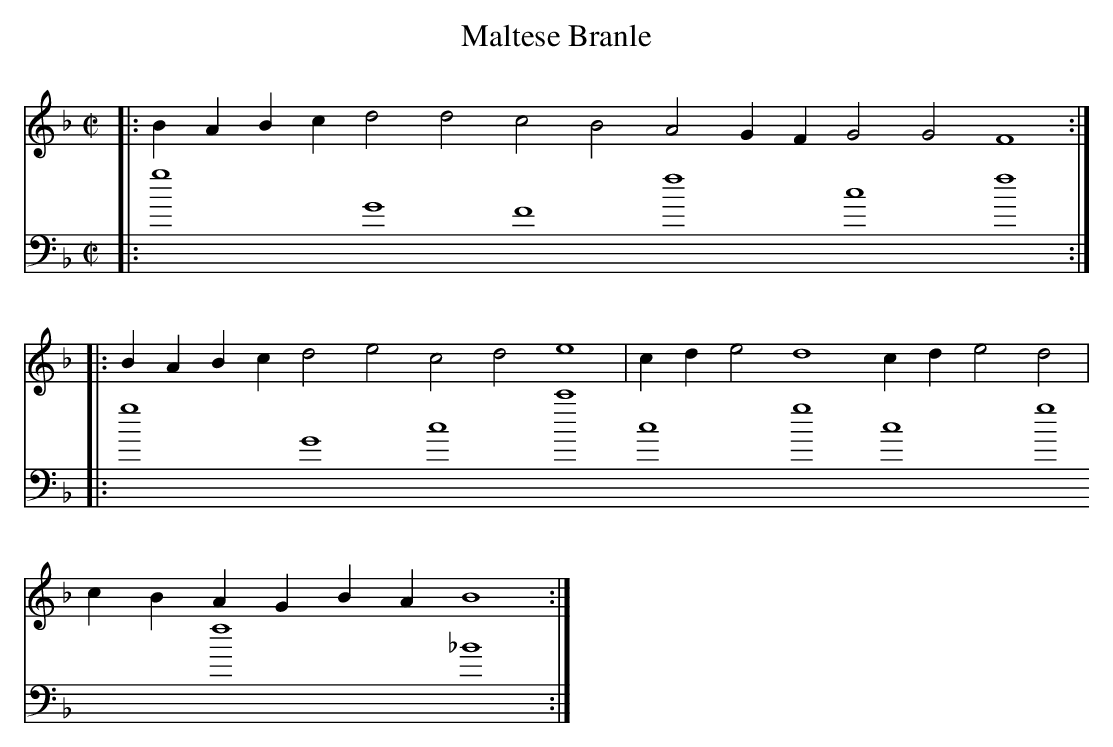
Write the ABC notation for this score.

X:1
T: Maltese Branle
M:C|
L:1/4
K:F
V:1
|: B A B c d2 d2 c2 B2 A2 G F G2 G2 F4 :|
|: B A B c d2 e2 c2 d2 e4 | c d e2 d4 c d e2 d2 |
c B A G B A B4 :|
V:2
K:F bass
L:1/2
|: g2 G2 F2 f2 c2 f2 :|
|: g2 G2 c2 c'2 c2 g2 c2 g2 f2 _B2 :|
